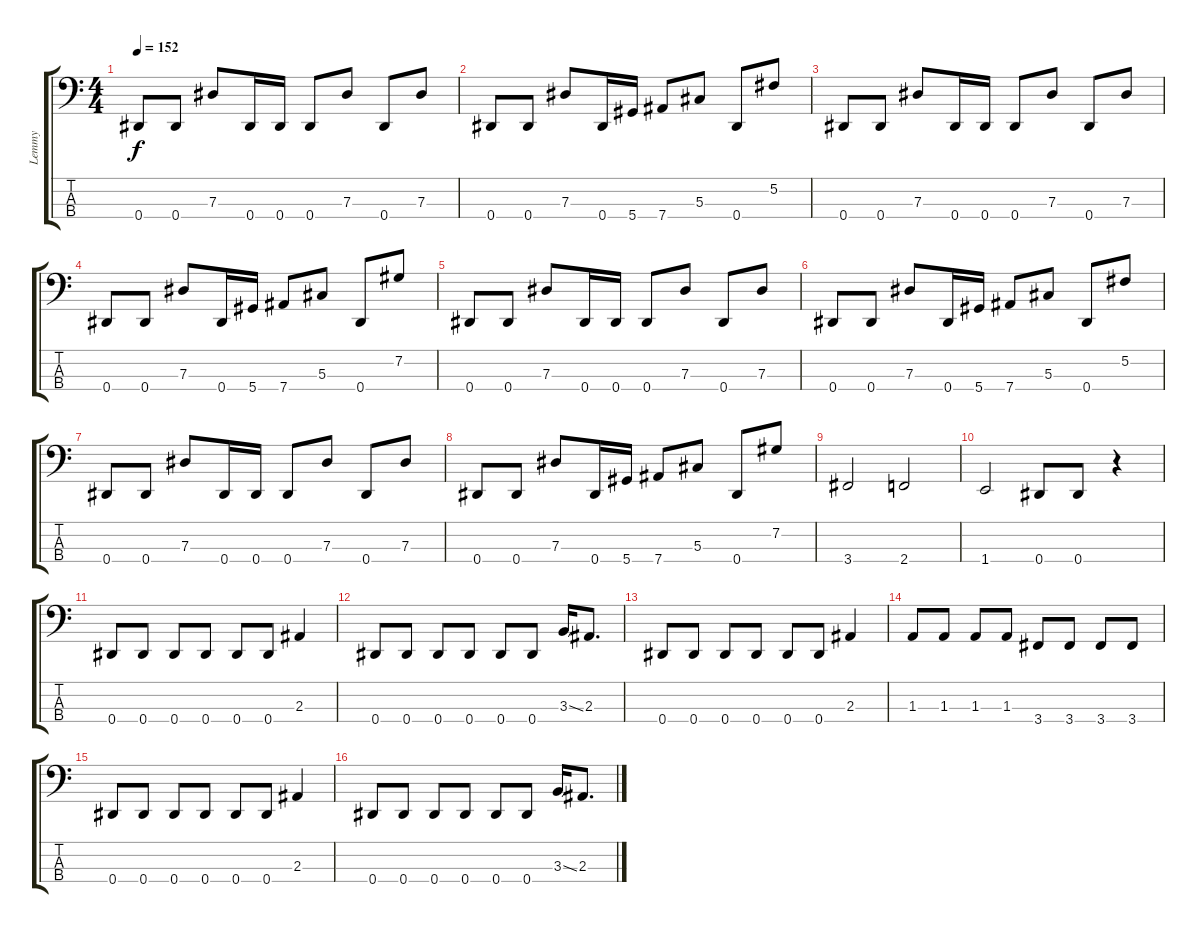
\track ("Lemmy" "Lemmy") {instrument electricbasspick}
\staff {score tabs}
\tuning (Gb2 Db2 Ab1 Eb1) {hide}
\ts (4 4)
\tempo 152
\clef f4
\ks c
0.4.8{dy f} 0.4.8 7.3.8 0.4.16 0.4.16 0.4.8 7.3.8 0.4.8 7.3.8 |
0.4.8 0.4.8 7.3.8 0.4.16 5.4.16 7.4.8 5.3.8 0.4.8 5.2.8 |
0.4.8 0.4.8 7.3.8 0.4.16 0.4.16 0.4.8 7.3.8 0.4.8 7.3.8 |
0.4.8 0.4.8 7.3.8 0.4.16 5.4.16 7.4.8 5.3.8 0.4.8 7.2.8 |
0.4.8 0.4.8 7.3.8 0.4.16 0.4.16 0.4.8 7.3.8 0.4.8 7.3.8 |
0.4.8 0.4.8 7.3.8 0.4.16 5.4.16 7.4.8 5.3.8 0.4.8 5.2.8 |
0.4.8 0.4.8 7.3.8 0.4.16 0.4.16 0.4.8 7.3.8 0.4.8 7.3.8 |
0.4.8 0.4.8 7.3.8 0.4.16 5.4.16 7.4.8 5.3.8 0.4.8 7.2.8 |
3.4.2 2.4.2 |
1.4.2 0.4.8 0.4.8 r.4 |
0.4.8 0.4.8 0.4.8 0.4.8 0.4.8 0.4.8 2.3.4 |
0.4.8 0.4.8 0.4.8 0.4.8 0.4.8 0.4.8 3.3{ss}.16 2.3.8{d} |
0.4.8 0.4.8 0.4.8 0.4.8 0.4.8 0.4.8 2.3.4 |
1.3.8 1.3.8 1.3.8 1.3.8 3.4.8 3.4.8 3.4.8 3.4.8 |
0.4.8 0.4.8 0.4.8 0.4.8 0.4.8 0.4.8 2.3.4 |
0.4.8 0.4.8 0.4.8 0.4.8 0.4.8 0.4.8 3.3{ss}.16 2.3.8{d}
